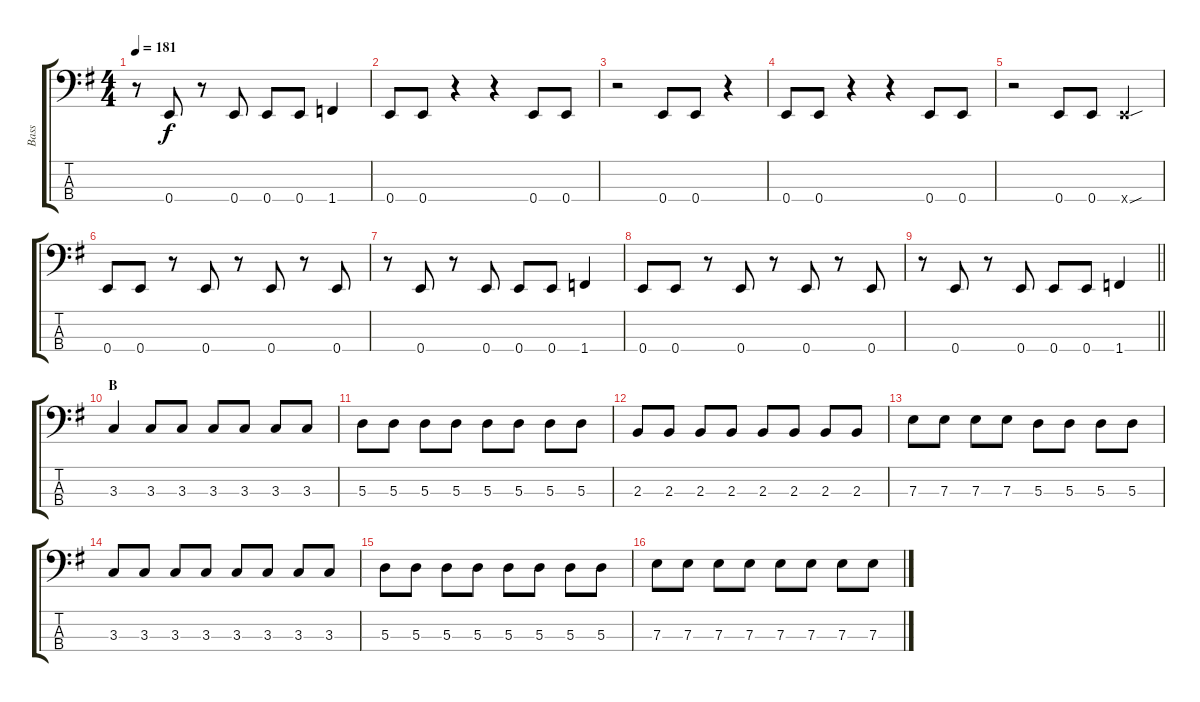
\track ("Bass" "Bass") {instrument electricbassfinger}
\staff {score tabs}
\tuning (G2 D2 A1 E1) {hide}
\ts (4 4)
\tempo 181
\clef f4
\ks g
r.8{dy f} 0.4.8 r.8 0.4.8 0.4.8 0.4.8 1.4.4 |
0.4.8 0.4.8 r.4 r.4 0.4.8 0.4.8 |
r.2 0.4.8 0.4.8 r.4 |
0.4.8 0.4.8 r.4 r.4 0.4.8 0.4.8 |
r.2 0.4.8 0.4.8 0.4{sou x}.4 |
0.4.8 0.4.8 r.8 0.4.8 r.8 0.4.8 r.8 0.4.8 |
r.8 0.4.8 r.8 0.4.8 0.4.8 0.4.8 1.4.4 |
0.4.8 0.4.8 r.8 0.4.8 r.8 0.4.8 r.8 0.4.8 |
\barLineRight lightlight
r.8 0.4.8 r.8 0.4.8 0.4.8 0.4.8 1.4.4 |
\section ("" "B")
3.3.4 3.3.8 3.3.8 3.3.8 3.3.8 3.3.8 3.3.8 |
5.3.8 5.3.8 5.3.8 5.3.8 5.3.8 5.3.8 5.3.8 5.3.8 |
2.3.8 2.3.8 2.3.8 2.3.8 2.3.8 2.3.8 2.3.8 2.3.8 |
7.3.8 7.3.8 7.3.8 7.3.8 5.3.8 5.3.8 5.3.8 5.3.8 |
3.3.8 3.3.8 3.3.8 3.3.8 3.3.8 3.3.8 3.3.8 3.3.8 |
5.3.8 5.3.8 5.3.8 5.3.8 5.3.8 5.3.8 5.3.8 5.3.8 |
7.3.8 7.3.8 7.3.8 7.3.8 7.3.8 7.3.8 7.3.8 7.3.8
